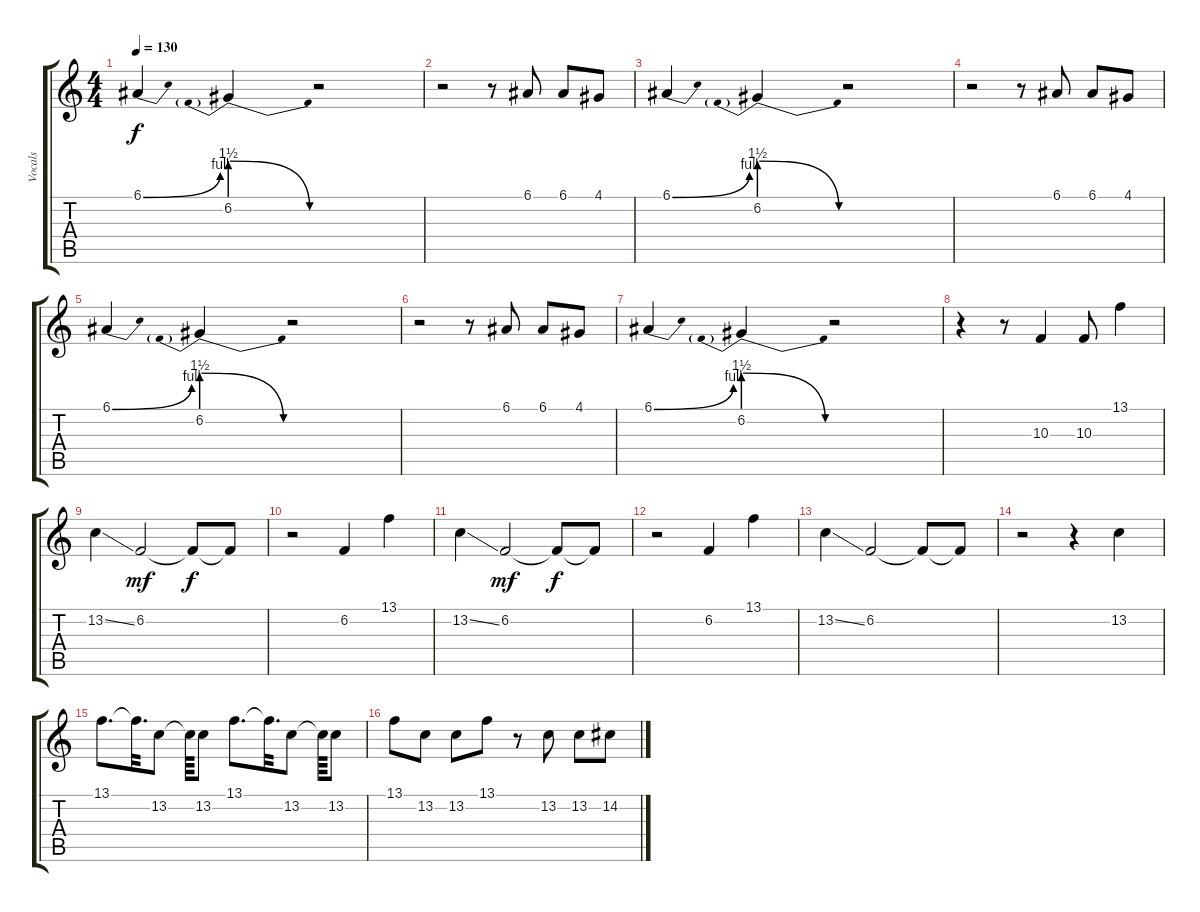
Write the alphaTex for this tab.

\track ("Vocals" "Vocals") {instrument lead4chiff}
\staff {score tabs}
\tuning (E4 B3 G3 D3 A2 E2) {hide}
\ts (4 4)
\tempo 130
\clef g2
\ks c
6.1{be (bend 0 0 60 4)}.4{dy f} 6.2{be (prebendrelease 0 6 60 0)}.4 r.2 |
r.2 r.8 6.1.8 6.1.8 4.1.8 |
6.1{be (bend 0 0 60 4)}.4 6.2{be (prebendrelease 0 6 60 0)}.4 r.2 |
r.2 r.8 6.1.8 6.1.8 4.1.8 |
6.1{be (bend 0 0 60 4)}.4 6.2{be (prebendrelease 0 6 60 0)}.4 r.2 |
r.2 r.8 6.1.8 6.1.8 4.1.8 |
6.1{be (bend 0 0 60 4)}.4 6.2{be (prebendrelease 0 6 60 0)}.4 r.2 |
r.4 r.8 10.3.4 10.3.8 13.1.4 |
13.2{ss}.4 6.2.2{dy mf} 6.2{t}.8{dy f} 6.2{t}.8 |
r.2 6.2.4 13.1.4 |
13.2{ss}.4 6.2.2{dy mf} 6.2{t}.8{dy f} 6.2{t}.8 |
r.2 6.2.4 13.1.4 |
13.2{ss}.4 6.2.2 6.2{t}.8 6.2{t}.8 |
r.2 r.4 13.2.4 |
13.1.8{d} 13.1{t}.32{d} 13.2.8 13.2{t}.64 13.2.8 13.1.8{d} 13.1{t}.32{d} 13.2.8 13.2{t}.64 13.2.8 |
13.1.8 13.2.8 13.2.8 13.1.8 r.8 13.2.8 13.2.8 14.2.8
